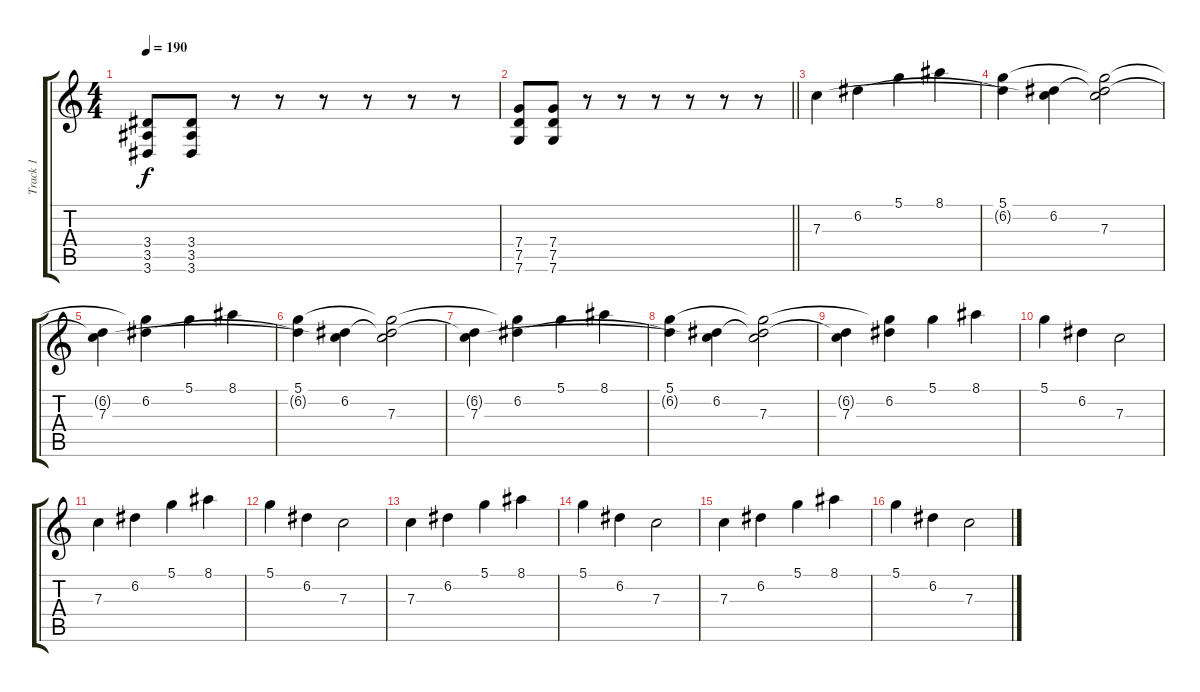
\track ("Track 1" "Track 1") {instrument distortionguitar}
\staff {score tabs}
\tuning (D4 A3 F3 C3 G2 C2) {hide}
\ts (4 4)
\tempo 190
\clef g2
\ks c
(3.4 3.5 3.6).8{dy f} (3.4 3.5 3.6).8 r.8 r.8 r.8 r.8 r.8 r.8 |
\barLineRight lightlight
(7.4 7.5 7.6).8 (7.4 7.5 7.6).8 r.8 r.8 r.8 r.8 r.8 r.8 |
\section ("" "")
7.3.4 6.2.4 5.1.4 8.1.4 |
(5.1 6.2{t}).4 (6.2 7.3{t}).4 (5.1{t} 6.2{t} 7.3).2 |
(6.2{t} 7.3).4 (5.1{t} 6.2).4 5.1.4 8.1.4 |
(5.1 6.2{t}).4 (6.2 7.3{t}).4 (5.1{t} 6.2{t} 7.3).2 |
(6.2{t} 7.3).4 (5.1{t} 6.2).4 5.1.4 8.1.4 |
(5.1 6.2{t}).4 (6.2 7.3{t}).4 (5.1{t} 6.2{t} 7.3).2 |
(6.2{t} 7.3).4 (5.1{t} 6.2).4 5.1.4 8.1.4 |
5.1.4 6.2.4 7.3.2 |
7.3.4 6.2.4 5.1.4 8.1.4 |
5.1.4 6.2.4 7.3.2 |
7.3.4 6.2.4 5.1.4 8.1.4 |
5.1.4 6.2.4 7.3.2 |
7.3.4 6.2.4 5.1.4 8.1.4 |
5.1.4 6.2.4 7.3.2
